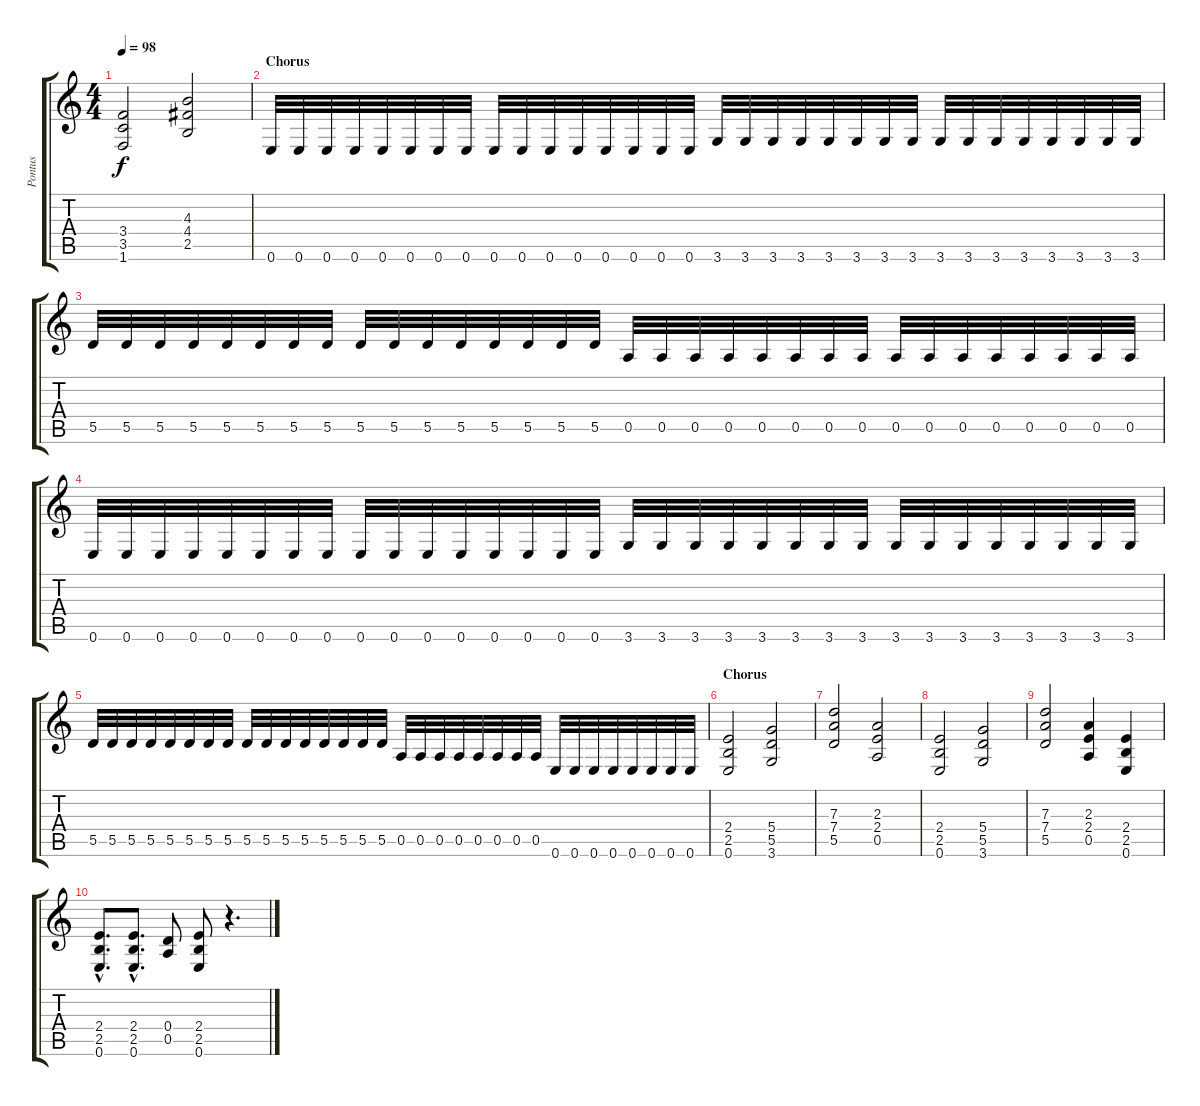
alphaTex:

\track ("Pontus" "Pontus") {instrument distortionguitar}
\staff {score tabs}
\tuning (E4 B3 G3 D3 A2 E2) {hide}
\ts (4 4)
\tempo 98
\clef g2
\ks c
(3.4 3.5 1.6).2{dy f} (4.3 4.4 2.5).2 |
\section ("" "Chorus")
0.6.32 0.6.32 0.6.32 0.6.32 0.6.32 0.6.32 0.6.32 0.6.32 0.6.32 0.6.32 0.6.32 0.6.32 0.6.32 0.6.32 0.6.32 0.6.32 3.6.32 3.6.32 3.6.32 3.6.32 3.6.32 3.6.32 3.6.32 3.6.32 3.6.32 3.6.32 3.6.32 3.6.32 3.6.32 3.6.32 3.6.32 3.6.32 |
5.5.32 5.5.32 5.5.32 5.5.32 5.5.32 5.5.32 5.5.32 5.5.32 5.5.32 5.5.32 5.5.32 5.5.32 5.5.32 5.5.32 5.5.32 5.5.32 0.5.32 0.5.32 0.5.32 0.5.32 0.5.32 0.5.32 0.5.32 0.5.32 0.5.32 0.5.32 0.5.32 0.5.32 0.5.32 0.5.32 0.5.32 0.5.32 |
0.6.32 0.6.32 0.6.32 0.6.32 0.6.32 0.6.32 0.6.32 0.6.32 0.6.32 0.6.32 0.6.32 0.6.32 0.6.32 0.6.32 0.6.32 0.6.32 3.6.32 3.6.32 3.6.32 3.6.32 3.6.32 3.6.32 3.6.32 3.6.32 3.6.32 3.6.32 3.6.32 3.6.32 3.6.32 3.6.32 3.6.32 3.6.32 |
5.5.32 5.5.32 5.5.32 5.5.32 5.5.32 5.5.32 5.5.32 5.5.32 5.5.32 5.5.32 5.5.32 5.5.32 5.5.32 5.5.32 5.5.32 5.5.32 0.5.32 0.5.32 0.5.32 0.5.32 0.5.32 0.5.32 0.5.32 0.5.32 0.6.32 0.6.32 0.6.32 0.6.32 0.6.32 0.6.32 0.6.32 0.6.32 |
\section ("" "Chorus")
(2.4 2.5 0.6).2 (5.4 5.5 3.6).2 |
(7.3 7.4 5.5).2 (2.3 2.4 0.5).2 |
(2.4 2.5 0.6).2 (5.4 5.5 3.6).2 |
(7.3 7.4 5.5).2 (2.3 2.4 0.5).4 (2.4 2.5 0.6).4 |
(2.4{hac} 2.5{hac} 0.6{hac}).8{d} (2.4{hac} 2.5{hac} 0.6{hac}).8{d} (0.4 0.5).8 (2.4 2.5 0.6).8 r.4{d}
